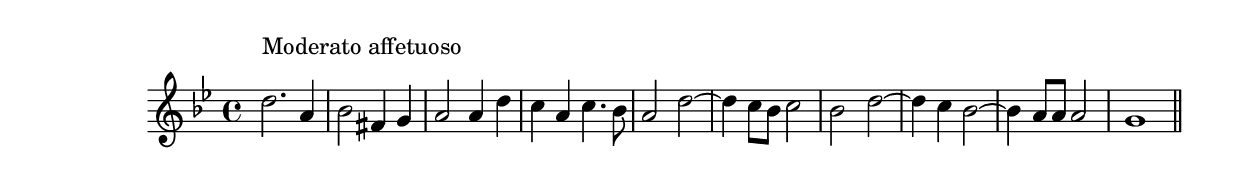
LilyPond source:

\version "2.14.0"
%{\header {
  title = "Amarilli, Mia Bella"
  composer = "Giulio Carcini (1546-1614)"
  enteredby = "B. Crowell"
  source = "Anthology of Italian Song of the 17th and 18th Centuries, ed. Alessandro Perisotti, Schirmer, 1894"
}%}
\score{{\key g \minor
\time 4/4
%{\tempo 4=66
%}\relative c'' {
  d2.^\markup{\column { "Moderato affetuoso" " " }}
  a4 | bes2 fis4 g | a2 a4 d | c4 a c4. bes8 | a2 d~ | d4 c8 bes c2 | bes2 d~ | d4 c bes2~ | bes4 a8 a a2 | g1
  \bar "||"
}

}}